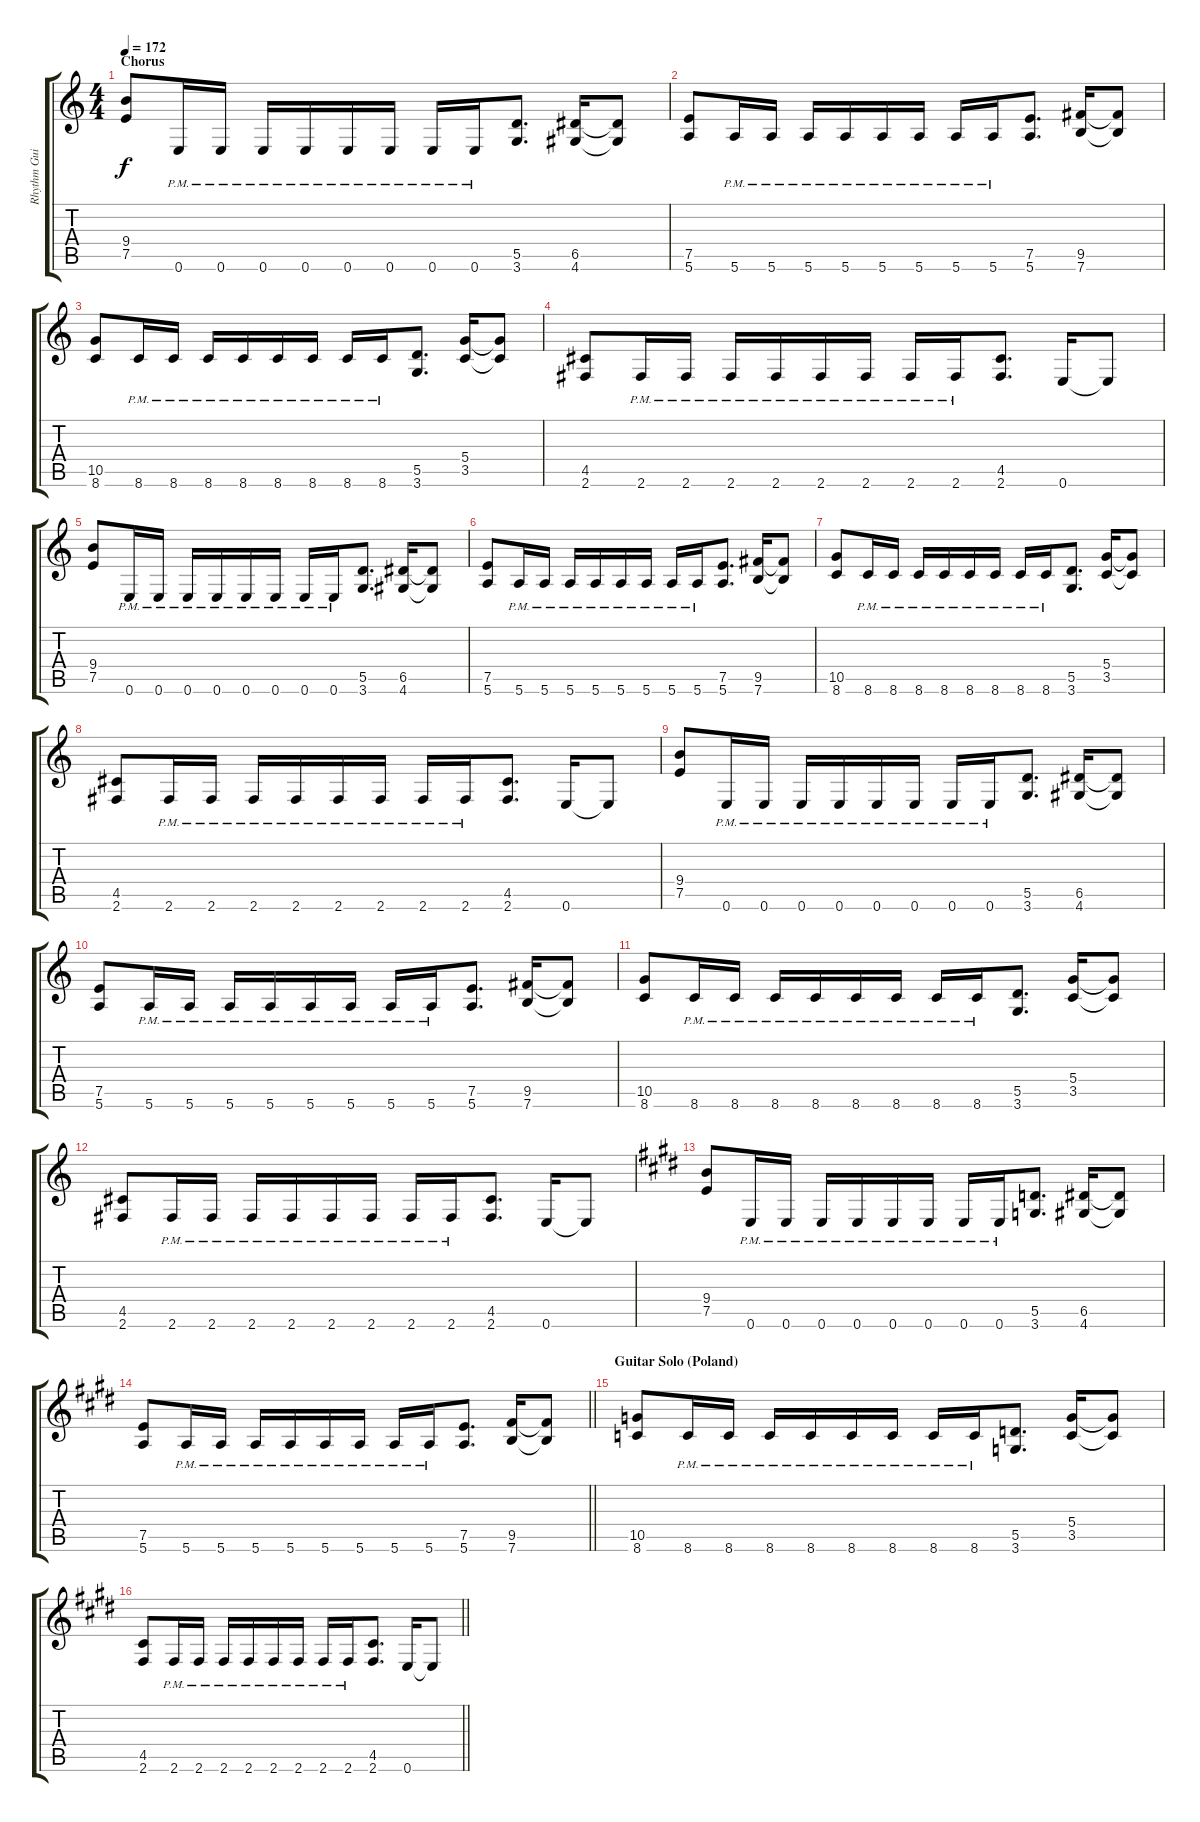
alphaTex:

\track ("Rhythm Guitar " "Rhythm Gui") {instrument distortionguitar}
\staff {score tabs}
\tuning (E4 B3 G3 D3 A2 E2) {hide}
\ts (4 4)
\section ("" "Chorus")
\tempo 172
\clef g2
\ks c
(9.4 7.5).8{dy f} 0.6{pm}.16 0.6{pm}.16 0.6{pm}.16 0.6{pm}.16 0.6{pm}.16 0.6{pm}.16 0.6{pm}.16 0.6{pm}.16 (5.5 3.6).8{d} (6.5 4.6).16 (6.5{t} 4.6{t}).8 |
(7.5 5.6).8 5.6{pm}.16 5.6{pm}.16 5.6{pm}.16 5.6{pm}.16 5.6{pm}.16 5.6{pm}.16 5.6{pm}.16 5.6{pm}.16 (7.5 5.6).8{d} (9.5 7.6).16 (9.5{t} 7.6{t}).8 |
(10.5 8.6).8 8.6{pm}.16 8.6{pm}.16 8.6{pm}.16 8.6{pm}.16 8.6{pm}.16 8.6{pm}.16 8.6{pm}.16 8.6{pm}.16 (5.5 3.6).8{d} (5.4 3.5).16 (5.4{t} 3.5{t}).8 |
(4.5 2.6).8 2.6{pm}.16 2.6{pm}.16 2.6{pm}.16 2.6{pm}.16 2.6{pm}.16 2.6{pm}.16 2.6{pm}.16 2.6{pm}.16 (4.5 2.6).8{d} 0.6.16 0.6{t}.8 |
(9.4 7.5).8 0.6{pm}.16 0.6{pm}.16 0.6{pm}.16 0.6{pm}.16 0.6{pm}.16 0.6{pm}.16 0.6{pm}.16 0.6{pm}.16 (5.5 3.6).8{d} (6.5 4.6).16 (6.5{t} 4.6{t}).8 |
(7.5 5.6).8 5.6{pm}.16 5.6{pm}.16 5.6{pm}.16 5.6{pm}.16 5.6{pm}.16 5.6{pm}.16 5.6{pm}.16 5.6{pm}.16 (7.5 5.6).8{d} (9.5 7.6).16 (9.5{t} 7.6{t}).8 |
(10.5 8.6).8 8.6{pm}.16 8.6{pm}.16 8.6{pm}.16 8.6{pm}.16 8.6{pm}.16 8.6{pm}.16 8.6{pm}.16 8.6{pm}.16 (5.5 3.6).8{d} (5.4 3.5).16 (5.4{t} 3.5{t}).8 |
(4.5 2.6).8 2.6{pm}.16 2.6{pm}.16 2.6{pm}.16 2.6{pm}.16 2.6{pm}.16 2.6{pm}.16 2.6{pm}.16 2.6{pm}.16 (4.5 2.6).8{d} 0.6.16 0.6{t}.8 |
(9.4 7.5).8 0.6{pm}.16 0.6{pm}.16 0.6{pm}.16 0.6{pm}.16 0.6{pm}.16 0.6{pm}.16 0.6{pm}.16 0.6{pm}.16 (5.5 3.6).8{d} (6.5 4.6).16 (6.5{t} 4.6{t}).8 |
(7.5 5.6).8 5.6{pm}.16 5.6{pm}.16 5.6{pm}.16 5.6{pm}.16 5.6{pm}.16 5.6{pm}.16 5.6{pm}.16 5.6{pm}.16 (7.5 5.6).8{d} (9.5 7.6).16 (9.5{t} 7.6{t}).8 |
(10.5 8.6).8 8.6{pm}.16 8.6{pm}.16 8.6{pm}.16 8.6{pm}.16 8.6{pm}.16 8.6{pm}.16 8.6{pm}.16 8.6{pm}.16 (5.5 3.6).8{d} (5.4 3.5).16 (5.4{t} 3.5{t}).8 |
(4.5 2.6).8 2.6{pm}.16 2.6{pm}.16 2.6{pm}.16 2.6{pm}.16 2.6{pm}.16 2.6{pm}.16 2.6{pm}.16 2.6{pm}.16 (4.5 2.6).8{d} 0.6.16 0.6{t}.8 |
\ks e
(9.4 7.5).8 0.6{pm}.16 0.6{pm}.16 0.6{pm}.16 0.6{pm}.16 0.6{pm}.16 0.6{pm}.16 0.6{pm}.16 0.6{pm}.16 (5.5 3.6).8{d} (6.5 4.6).16 (6.5{t} 4.6{t}).8 |
\barLineRight lightlight
(7.5 5.6).8 5.6{pm}.16 5.6{pm}.16 5.6{pm}.16 5.6{pm}.16 5.6{pm}.16 5.6{pm}.16 5.6{pm}.16 5.6{pm}.16 (7.5 5.6).8{d} (9.5 7.6).16 (9.5{t} 7.6{t}).8 |
\section ("" "Guitar Solo (Poland)")
(10.5 8.6).8 8.6{pm}.16 8.6{pm}.16 8.6{pm}.16 8.6{pm}.16 8.6{pm}.16 8.6{pm}.16 8.6{pm}.16 8.6{pm}.16 (5.5 3.6).8{d} (5.4 3.5).16 (5.4{t} 3.5{t}).8 |
\barLineRight lightlight
(4.5 2.6).8 2.6{pm}.16 2.6{pm}.16 2.6{pm}.16 2.6{pm}.16 2.6{pm}.16 2.6{pm}.16 2.6{pm}.16 2.6{pm}.16 (4.5 2.6).8{d} 0.6.16 0.6{t}.8
